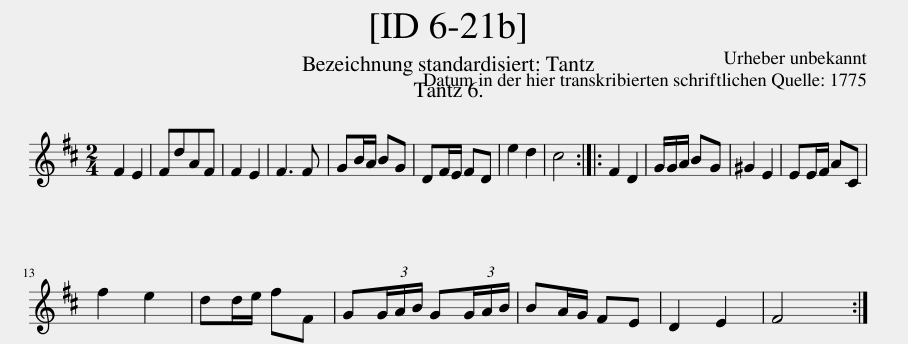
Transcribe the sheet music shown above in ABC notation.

X:1
L:1/8
M:2/4
I:linebreak $
K:D
V:1 treble
V:1
 F2 E2 | FdAF | F2 E2 | F3 F | GB/A/ BG | %5
 DF/E/ FD | e2 d2 | c4 :: F2 D2 | G/G/A/ BG | %10
 ^G2 E2 | EE/F/ AC |$ f2 e2 | dd/e/ fF | G(3G/A/B/ G(3G/A/B/ | %15
 BA/G/ FE | D2 E2 | F4 :| %18
